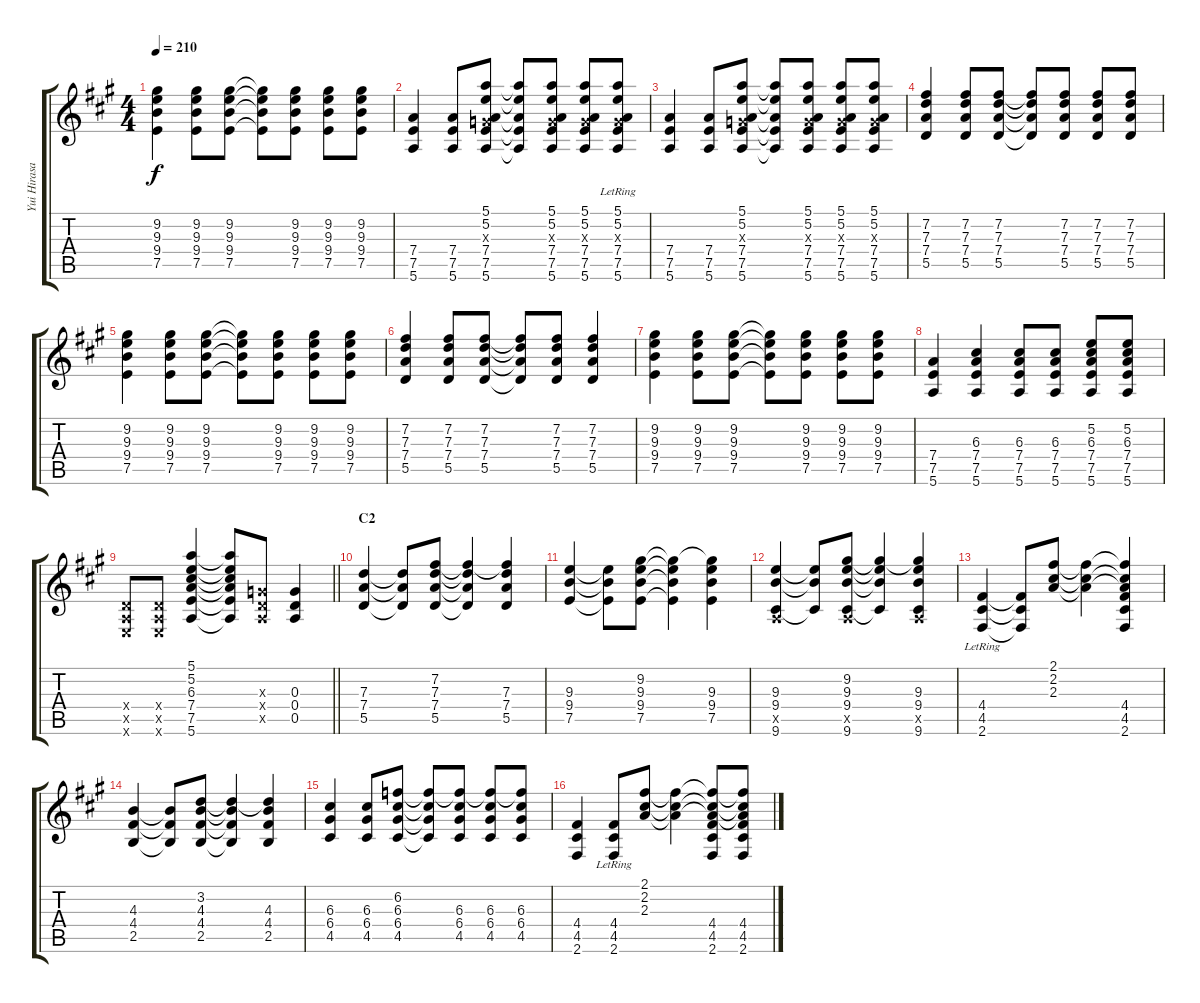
\track ("Yui Hirasawa" "Yui Hirasa") {instrument distortionguitar}
\staff {score tabs}
\tuning (E4 B3 G3 D3 A2 E2) {hide}
\ts (4 4)
\tempo 210
\clef g2
\ks a
(9.2 9.3 9.4 7.5).4{dy f} (9.2 9.3 9.4 7.5).8 (9.2 9.3 9.4 7.5).8 (9.2{t} 9.3{t} 9.4{t} 7.5{t}).8 (9.2 9.3 9.4 7.5).8 (9.2 9.3 9.4 7.5).8 (9.2 9.3 9.4 7.5).8 |
(7.4 7.5 5.6).4 (7.4 7.5 5.6).8 (5.1 5.2 0.3{x} 7.4 7.5 5.6).8 (5.1{t} 5.2{t} 7.4{t} 7.5{t} 5.6{t}).8 (5.1 5.2 0.3{x} 7.4 7.5 5.6).8 (5.1 5.2 0.3{x} 7.4 7.5 5.6).8 (5.1{lr} 5.2{lr} 0.3{x} 7.4 7.5 5.6).8 |
(7.4 7.5 5.6).4 (7.4 7.5 5.6).8 (5.1 5.2 0.3{x} 7.4 7.5 5.6).8 (5.1{t} 5.2{t} 7.4{t} 7.5{t} 5.6{t}).8 (5.1 5.2 0.3{x} 7.4 7.5 5.6).8 (5.1 5.2 0.3{x} 7.4 7.5 5.6).8 (5.1 5.2 0.3{x} 7.4 7.5 5.6).8 |
(7.2 7.3 7.4 5.5).4 (7.2 7.3 7.4 5.5).8 (7.2 7.3 7.4 5.5).8 (7.2{t} 7.3{t} 7.4{t} 5.5{t}).8 (7.2 7.3 7.4 5.5).8 (7.2 7.3 7.4 5.5).8 (7.2 7.3 7.4 5.5).8 |
(9.2 9.3 9.4 7.5).4 (9.2 9.3 9.4 7.5).8 (9.2 9.3 9.4 7.5).8 (9.2{t} 9.3{t} 9.4{t} 7.5{t}).8 (9.2 9.3 9.4 7.5).8 (9.2 9.3 9.4 7.5).8 (9.2 9.3 9.4 7.5).8 |
(7.2 7.3 7.4 5.5).4 (7.2 7.3 7.4 5.5).8 (7.2 7.3 7.4 5.5).8 (7.2{t} 7.3{t} 7.4{t} 5.5{t}).8 (7.2 7.3 7.4 5.5).8 (7.2 7.3 7.4 5.5).4 |
(9.2 9.3 9.4 7.5).4 (9.2 9.3 9.4 7.5).8 (9.2 9.3 9.4 7.5).8 (9.2{t} 9.3{t} 9.4{t} 7.5{t}).8 (9.2 9.3 9.4 7.5).8 (9.2 9.3 9.4 7.5).8 (9.2 9.3 9.4 7.5).8 |
(7.4 7.5 5.6).4 (6.3 7.4 7.5 5.6).4 (6.3 7.4 7.5 5.6).8 (6.3 7.4 7.5 5.6).8 (5.2 6.3 7.4 7.5 5.6).8 (5.2 6.3 7.4 7.5 5.6).8 |
\barLineRight lightlight
(0.4{x} 0.5{x} 0.6{x}).8 (0.4{x} 0.5{x} 0.6{x}).8 (5.1 5.2 6.3 7.4 7.5 5.6).4 (5.1{t} 5.2{t} 6.3{t} 7.4{t} 7.5{t} 5.6{t}).8 (0.3{x} 0.4{x} 0.5{x}).8 (0.3 0.4 0.5).4 |
\section ("" "C2")
(7.3 7.4 5.5).4 (7.3{t} 7.4{t} 5.5{t}).8 (7.2 7.3 7.4 5.5).8 (7.2{t} 7.3{t} 7.4{t} 5.5{t}).4 (7.2{t} 7.3 7.4 5.5).4 |
(9.3 9.4 7.5).4 (9.3{t} 9.4{t} 7.5{t}).8 (9.2 9.3 9.4 7.5).8 (9.2{t} 9.3{t} 9.4{t} 7.5{t}).4 (9.2{t} 9.3 9.4 7.5).4 |
(9.3 9.4 0.5{x} 9.6).4 (9.3{t} 9.4{t} 9.6{t}).8 (9.2 9.3 9.4 0.5{x} 9.6).8 (9.2{t} 9.3{t} 9.4{t} 9.6{t}).4 (9.2{t} 9.3 9.4 0.5{x} 9.6).4 |
(4.4{lr} 4.5{lr} 2.6{lr}).4 (4.4{t} 4.5{t} 2.6{t}).8 (2.1 2.2 2.3).8 (2.1{t} 2.2{t} 2.3{t}).4 (2.1{t} 2.2{t} 2.3{t} 4.4 4.5 2.6).4 |
(4.3 4.4 2.5).4 (4.3{t} 4.4{t} 2.5{t}).8 (3.2 4.3 4.4 2.5).8 (3.2{t} 4.3{t} 4.4{t} 2.5{t}).4 (3.2{t} 4.3 4.4 2.5).4 |
(6.3 6.4 4.5).4 (6.3 6.4 4.5).8 (6.2 6.3 6.4 4.5).8 (6.2{t} 6.3{t} 6.4{t} 4.5{t}).8 (6.2{t} 6.3 6.4 4.5).8 (6.2{t} 6.3 6.4 4.5).8 (6.2{t} 6.3 6.4 4.5).8 |
(4.4 4.5 2.6).4 (4.4{lr} 4.5{lr} 2.6{lr}).8 (2.1 2.2 2.3).8 (2.1{t} 2.2{t} 2.3{t}).4 (2.1{t} 2.2{t} 2.3{t} 4.4 4.5 2.6).8 (2.1{t} 2.2{t} 2.3{t} 4.4 4.5 2.6).8
